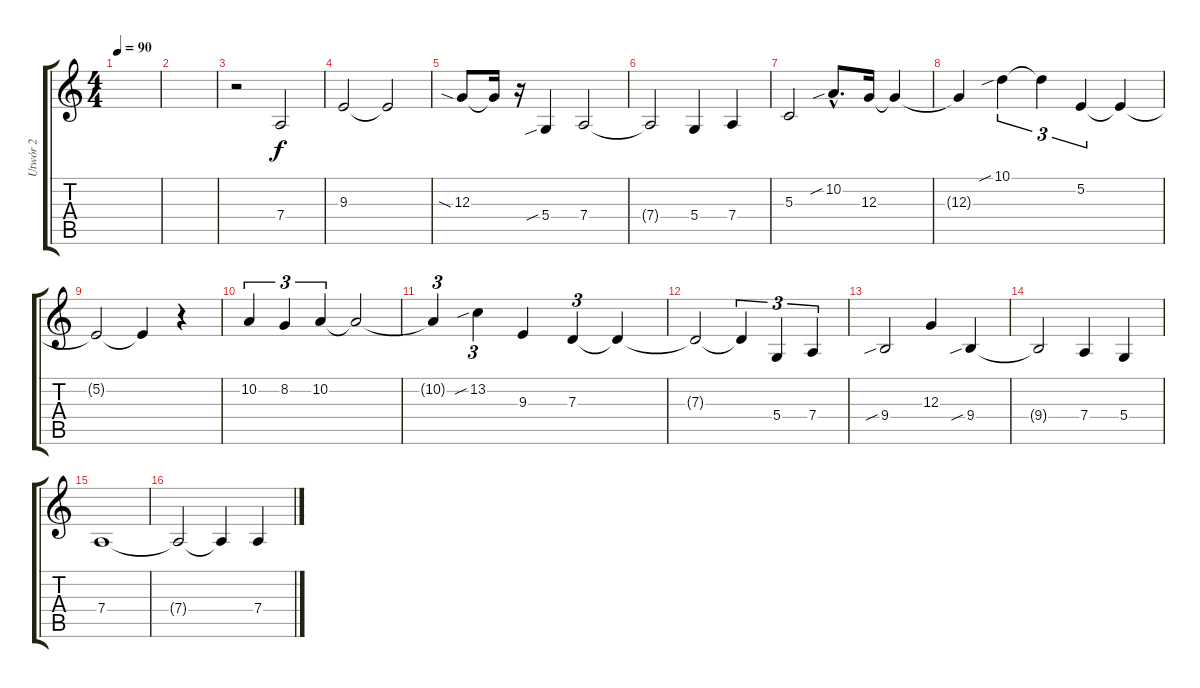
\track ("Utwór 2" "Utwór 2") {instrument violin}
\staff {score tabs}
\tuning (E4 B3 G3 D3 A2 E2) {hide}
\ts (4 4)
\tempo 90
\clef g2
\ks c
|
|
r.2 7.4.2 |
9.3.2 9.3{t}.2 |
12.3{sia}.8 12.3{t}.16 r.16 5.4{sib}.4 7.4.2 |
7.4{t}.2 5.4.4 7.4.4 |
5.3.2 10.2{sib hac}.8{d} 12.3.16 12.3{t}.4 |
12.3{t}.4 10.1{sib}.4{tu (3 2)} 10.1{t}.4{tu (3 2)} 5.2.4{tu (3 2)} 5.2{t}.4 |
5.2{t}.2 5.2{t}.4 r.4 |
10.2.4{tu (3 2)} 8.2.4{tu (3 2)} 10.2.4{tu (3 2)} 10.2{t}.2 |
10.2{t}.4{tu (3 2)} 13.2{sib}.4{tu (3 2)} 9.3.4 7.3.4{tu (3 2)} 7.3{t}.4 |
7.3{t}.2 7.3{t}.4{tu (3 2)} 5.4.4{tu (3 2)} 7.4.4{tu (3 2)} |
9.4{sib}.2 12.3.4 9.4{sib}.4 |
9.4{t}.2 7.4.4 5.4.4 |
7.4.1 |
7.4{t}.2 7.4{t}.4 7.4.4
